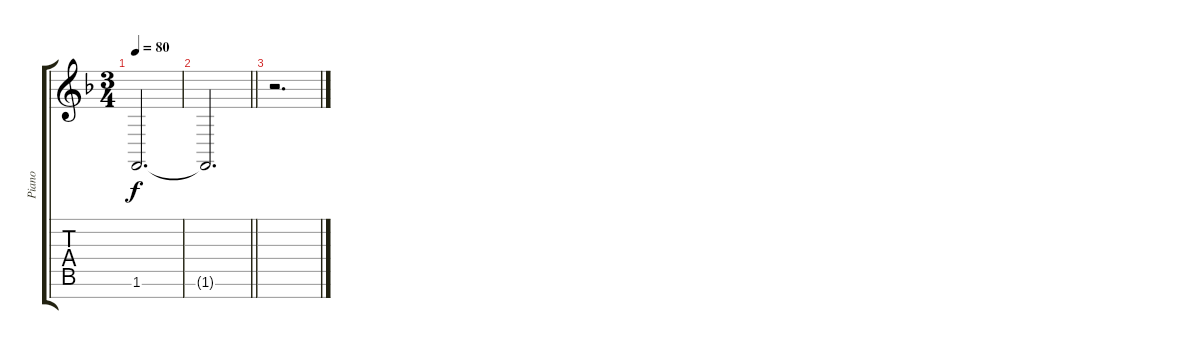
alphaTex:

\track ("Piano" "Piano") {instrument acousticgrandpiano}
\staff {score tabs}
\tuning (E4 B3 G3 D3 A2 E2 B1) {hide}
\ts (3 4)
\tempo 80
\clef g2
\ks f
1.6{t}.2{d dy f} |
\barLineRight lightlight
1.6{t}.2{d} |
r.2{d}
